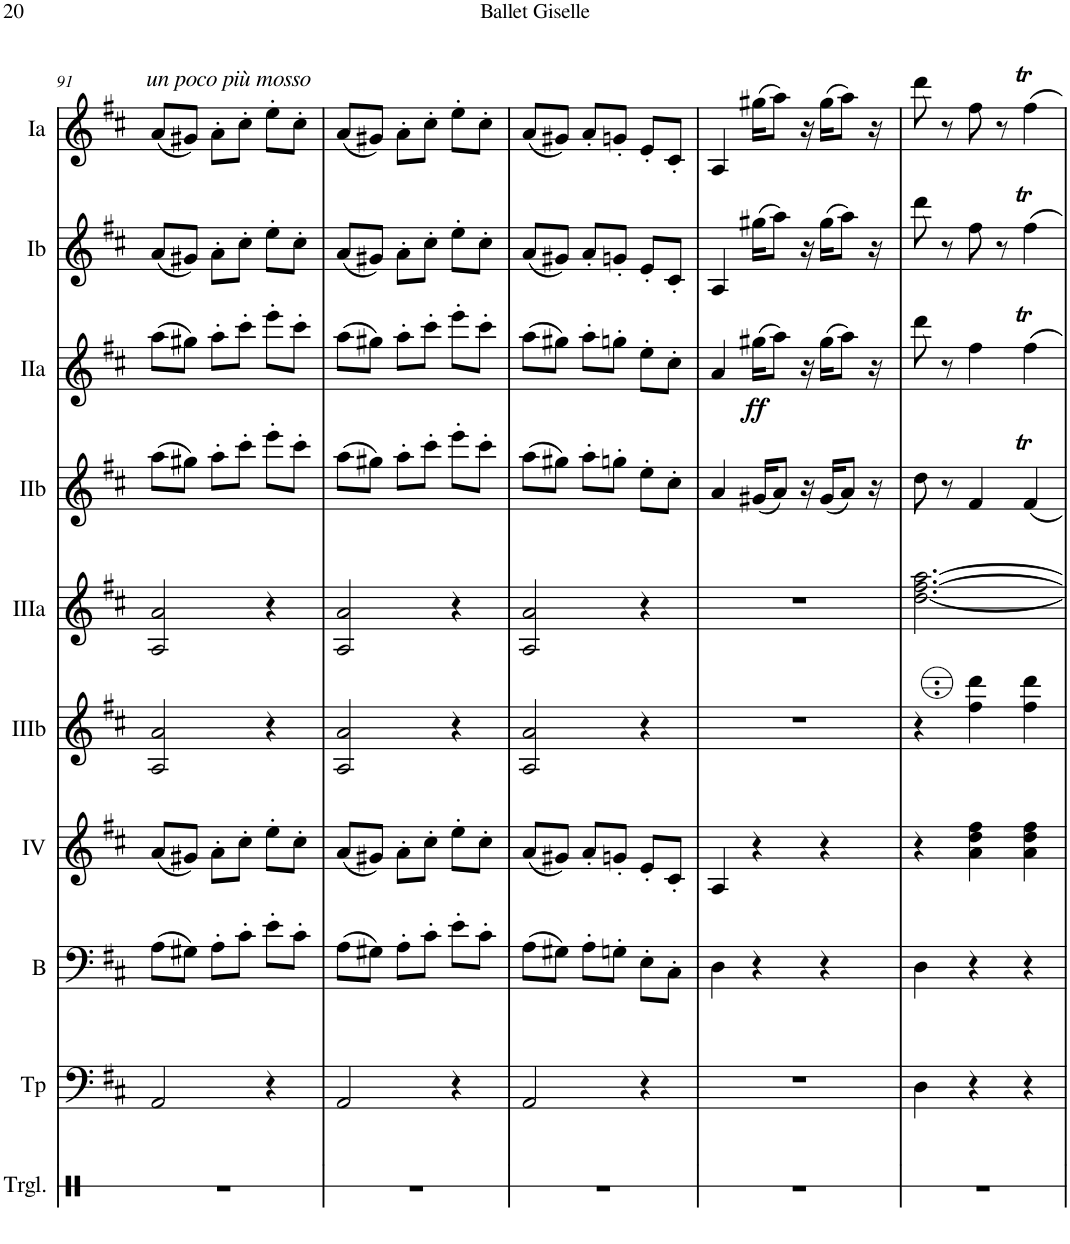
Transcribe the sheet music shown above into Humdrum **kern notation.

**kern	**kern	**kern	**kern	**kern	**kern	**kern	**kern	**dynam	**kern	**kern
*part10	*part9	*part8	*part7	*part6	*part5	*part4	*part3	*part3	*part2	*part1
*staff10	*staff9	*staff8	*staff7	*staff6	*staff5	*staff4	*staff3	*staff3	*staff2	*staff1
*I"Triangle	*I"Timp.	*I"Bass	*I"Acc. 4	*I"Acc. 3b	*I"Acc. 3a	*I"Acc. 2b	*I"Acc. 2a	*	*I"Acc. 1b	*I"Acc. 1a
*I'Trgl.	*I'Tp	*I'B	*	*	*	*	*	*	*	*
!!LO:PB:g=z
*clefX	*clefF4	*clefF4	*clefG2	*clefG2	*clefG2	*clefG2	*clefG2	*	*clefG2	*clefG2
*	*	*Trd7c12	*Trd7c12	*Trd7c12	*Trd7c12	*	*	*	*	*
*k[]	*k[f#c#]	*k[f#c#]	*k[f#c#]	*k[f#c#]	*k[f#c#]	*k[f#c#]	*k[f#c#]	*	*k[f#c#]	*k[f#c#]
*M3/4	*M3/4	*M3/4	*M3/4	*M3/4	*M3/4	*M3/4	*M3/4	*	*M3/4	*M3/4
=91	=91	=91	=91	=91	=91	=91	=91	=91	=91	=91
!	!	!	!	!	!	!	!	!	!	!LO:TX:a:i:t=un poco più mosso
2.r	2AA/	(8A\L	(8a/L	2A/ 2a/	2A/ 2a/	(8a\L	(8a\L	.	(8a/L	(8a/L
.	.	8G#X\J)	8g#X/J)	.	.	8g#X\J)	8g#X\J)	.	8g#X/J)	8g#X/J)
.	.	8A'\L	8a'\L	.	.	8a'\L	8a'\L	.	8a'\L	8a'\L
.	.	8c#'\J	8cc#'\J	.	.	8cc#'\J	8cc#'\J	.	8cc#'\J	8cc#'\J
.	4r	8e'\L	8ee'\L	4r	4r	8ee'\L	8ee'\L	.	8ee'\L	8ee'\L
.	.	8c#'\J	8cc#'\J	.	.	8cc#'\J	8cc#'\J	.	8cc#'\J	8cc#'\J
=92	=92	=92	=92	=92	=92	=92	=92	=92	=92	=92
2.r	2AA/	(8A\L	(8a/L	2A/ 2a/	2A/ 2a/	(8a\L	(8a\L	.	(8a/L	(8a/L
.	.	8G#X\J)	8g#X/J)	.	.	8g#X\J)	8g#X\J)	.	8g#X/J)	8g#X/J)
.	.	8A'\L	8a'\L	.	.	8a'\L	8a'\L	.	8a'\L	8a'\L
.	.	8c#'\J	8cc#'\J	.	.	8cc#'\J	8cc#'\J	.	8cc#'\J	8cc#'\J
.	4r	8e'\L	8ee'\L	4r	4r	8ee'\L	8ee'\L	.	8ee'\L	8ee'\L
.	.	8c#'\J	8cc#'\J	.	.	8cc#'\J	8cc#'\J	.	8cc#'\J	8cc#'\J
=93	=93	=93	=93	=93	=93	=93	=93	=93	=93	=93
2.r	2AA/	(8A\L	(8a/L	2A/ 2a/	2A/ 2a/	(8a\L	(8a\L	.	(8a/L	(8a/L
.	.	8G#X\J)	8g#X/J)	.	.	8g#X\J)	8g#X\J)	.	8g#X/J)	8g#X/J)
.	.	8A'\L	8a'/L	.	.	8a'\L	8a'\L	.	8a'/L	8a'/L
.	.	8Gn'\J	8gn'/J	.	.	8gn'\J	8gn'\J	.	8gn'/J	8gn'/J
.	4r	8E'\L	8e'/L	4r	4r	8e'\L	8e'\L	.	8e'/L	8e'/L
.	.	8C#'\J	8c#'/J	.	.	8c#'\J	8c#'\J	.	8c#'/J	8c#'/J
=94	=94	=94	=94	=94	=94	=94	=94	=94	=94	=94
2.r	2.r	4D\	4A/	2.r	2.r	4A/	4A/	.	4A/	4A/
!	!	!	!	!	!	!	!	!LO:DY:b	!	!
.	.	4r	4r	.	.	(16G#X/KL	(16g#X\KL	ff	(16gg#X\KL	(16gg#X\KL
.	.	.	.	.	.	8A/J)	8a\J)	.	8aa\J)	8aa\J)
.	.	.	.	.	.	16r	16r	.	16r	16r
.	.	4r	4r	.	.	(16G#/KL	(16g#\KL	.	(16gg#\KL	(16gg#\KL
.	.	.	.	.	.	8A/J)	8a\J)	.	8aa\J)	8aa\J)
.	.	.	.	.	.	16r	16r	.	16r	16r
=95	=95	=95	=95	=95	=95	=95	=95	=95	=95	=95
2.r	4D\	4D\	4r	4r	[2.dd\ [2.ff#\ [2.aa\	8d\	8dd\	.	8ddd\	8ddd\
.	.	.	.	.	.	8r	8r	.	8r	8r
.	4r	4r	4a\ 4dd\ 4ff#\	4ff#\ 4ddd\	.	4F#/	4f#\	.	8ff#\	8ff#\
.	.	.	.	.	.	.	.	.	8r	8r
.	4r	4r	4a\ 4dd\ 4ff#\	4ff#\ 4ddd\	.	4F#t/	4f#t\	.	4ff#t\	4ff#t\
=	=	=	=	=	=	=	=	=	=	=
*-	*-	*-	*-	*-	*-	*-	*-	*-	*-	*-
